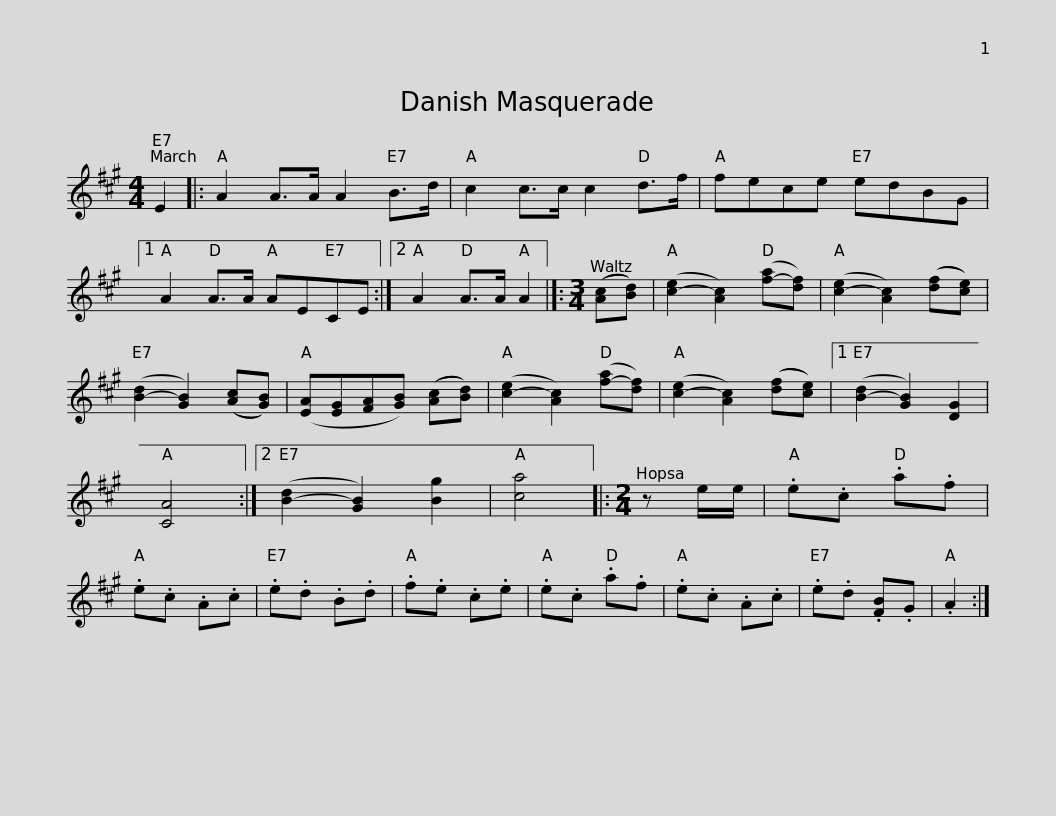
X:1
L:1/8
M:4/4
I:linebreak $
K:A
V:1 treble
V:1
 E2 |: A2 A>A A2 B>d | c2 c>c c2 d>f | fece edBG |1 A2 A>A AECE :|2 %5
 A2 A>A A2 |]:[M:3/4] (([Ac][Bd])) |$ ([c-e]2 [Ac]2) ([f-a][df]) | ([c-e]2 [Ac]2) (([df][ce])) | ([B-d]2 [GB]2) (([Ac][GB])) | %10
 ([EA][EG][FA][GB]) (([Ac][Bd])) | ([c-e]2 [Ac]2) ([f-a][df]) | ([c-e]2 [Ac]2) (([df][ce])) |1 ([B-d]2 [GB]2) [DG]2 | [CA]4 :|2 %15
 ([B-d]2 [GB]2) [Bg]2 |$ [ca]4 |:[M:2/4] z e/e/ | .e.c .a.f | .e.c .A.c | %20
 .e.d .B.d | .f.e .c.e | .e.c .a.f | .e.c .A.c | .e.d .[FB].G | %25
 .A2 :| %26
